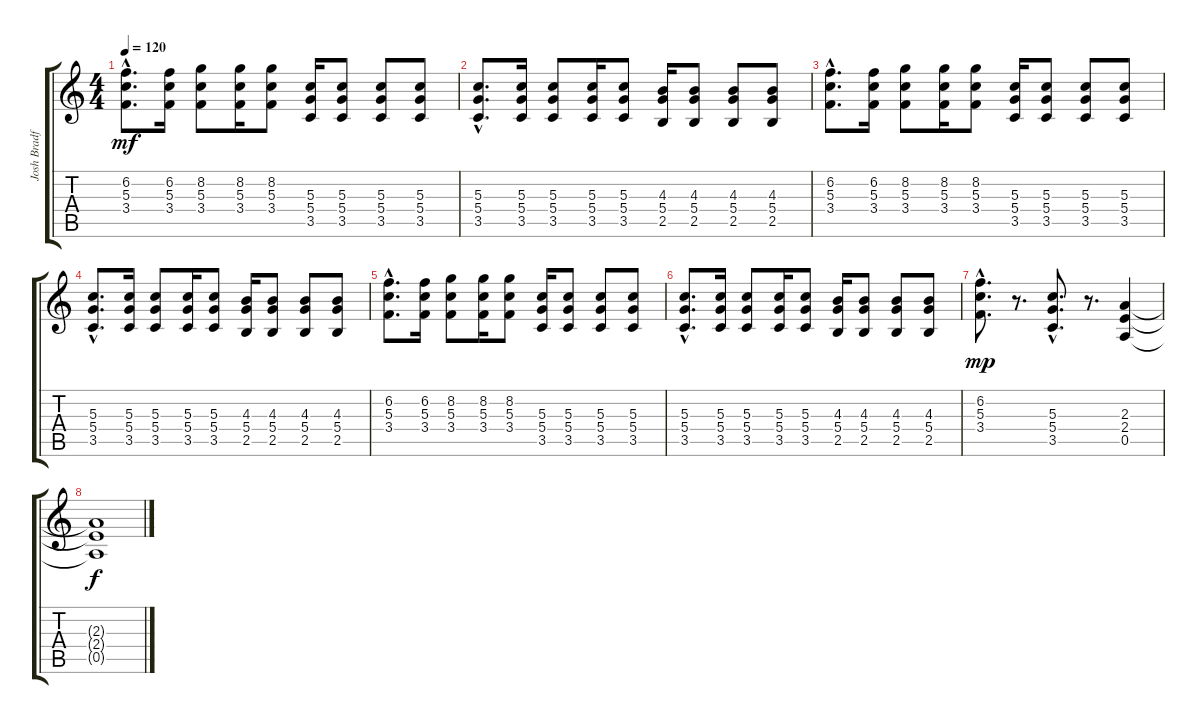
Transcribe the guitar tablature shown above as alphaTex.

\track ("Josh Bradford" "Josh Bradf") {instrument distortionguitar}
\staff {score tabs}
\tuning (E4 B3 G3 D3 A2 E2) {hide}
\ts (4 4)
\tempo 120
\clef g2
\ks c
(6.2{hac} 5.3{hac} 3.4{hac}).8{d dy mf} (6.2 5.3 3.4).16 (8.2 5.3 3.4).8 (8.2 5.3 3.4).16 (8.2 5.3 3.4).8 (5.3 5.4 3.5).16 (5.3 5.4 3.5).8 (5.3 5.4 3.5).8 (5.3 5.4 3.5).8 |
(5.3{hac} 5.4{hac} 3.5{hac}).8{d} (5.3 5.4 3.5).16 (5.3 5.4 3.5).8 (5.3 5.4 3.5).16 (5.3 5.4 3.5).8 (4.3 5.4 2.5).16 (4.3 5.4 2.5).8 (4.3 5.4 2.5).8 (4.3 5.4 2.5).8 |
(6.2{hac} 5.3{hac} 3.4{hac}).8{d} (6.2 5.3 3.4).16 (8.2 5.3 3.4).8 (8.2 5.3 3.4).16 (8.2 5.3 3.4).8 (5.3 5.4 3.5).16 (5.3 5.4 3.5).8 (5.3 5.4 3.5).8 (5.3 5.4 3.5).8 |
(5.3{hac} 5.4{hac} 3.5{hac}).8{d} (5.3 5.4 3.5).16 (5.3 5.4 3.5).8 (5.3 5.4 3.5).16 (5.3 5.4 3.5).8 (4.3 5.4 2.5).16 (4.3 5.4 2.5).8 (4.3 5.4 2.5).8 (4.3 5.4 2.5).8 |
(6.2{hac} 5.3{hac} 3.4{hac}).8{d} (6.2 5.3 3.4).16 (8.2 5.3 3.4).8 (8.2 5.3 3.4).16 (8.2 5.3 3.4).8 (5.3 5.4 3.5).16 (5.3 5.4 3.5).8 (5.3 5.4 3.5).8 (5.3 5.4 3.5).8 |
(5.3{hac} 5.4{hac} 3.5{hac}).8{d} (5.3 5.4 3.5).16 (5.3 5.4 3.5).8 (5.3 5.4 3.5).16 (5.3 5.4 3.5).8 (4.3 5.4 2.5).16 (4.3 5.4 2.5).8 (4.3 5.4 2.5).8 (4.3 5.4 2.5).8 |
(6.2{hac} 5.3{hac} 3.4{hac}).8{d dy mp} r.8{d} (5.3{hac} 5.4{hac} 3.5{hac}).8{d} r.8{d} (2.3 2.4 0.5).4 |
(2.3{t} 2.4{t} 0.5{t}).1{dy f}
